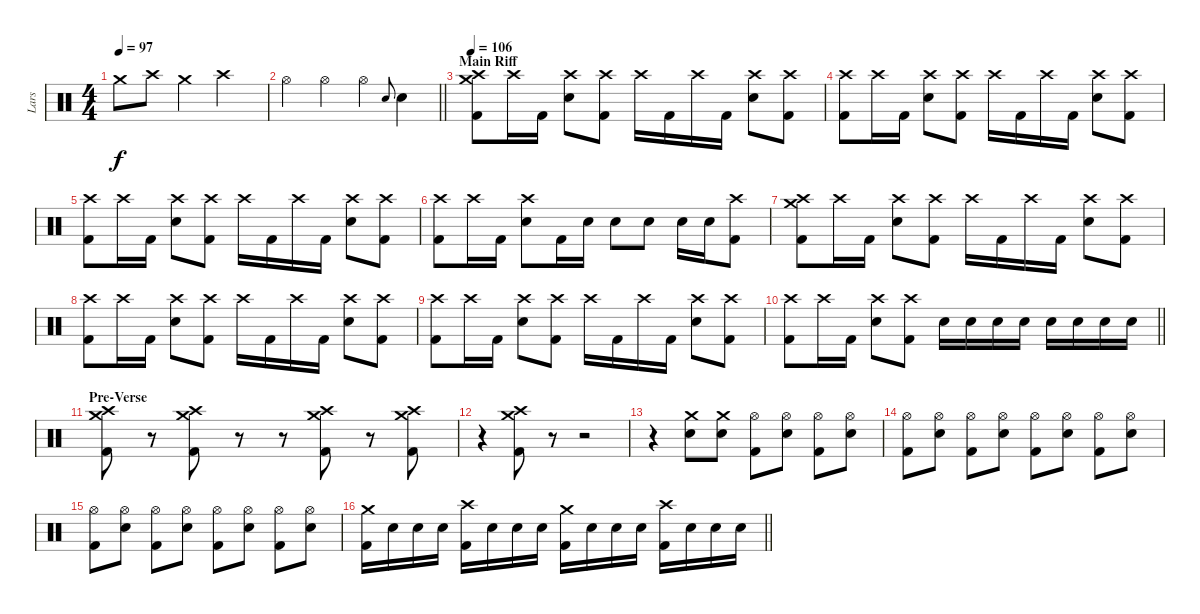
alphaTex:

\track ("Lars" "Lars") {instrument percussion}
\staff {score}
\articulation defaults
\ts (4 4)
\tempo 97
\clef neutral
\ks c "Crash medium (hit)".8{dy f} "Crash high (hit)".8 "Crash medium (hit)".4 "Crash high (hit)".2
|
\barLineRight lightlight "Hi-Hat (open)".4 "Hi-Hat (open)".4 "Hi-Hat (open)".4 "Electric Snare (hit)".8{gr onbeat} "Electric Snare (hit)".4
|
\section ("" "Main Riff")
\tempo 106
("Crash medium (hit)" "Crash high (hit)" "Kick (hit) 2").8 "Crash high (hit)".16 "Kick (hit) 2".16 ("Crash high (hit)" "Electric Snare (hit)").8 ("Crash high (hit)" "Kick (hit) 2").8 "Crash high (hit)".16 "Kick (hit) 2".16 "Crash high (hit)".16 "Kick (hit) 2".16 ("Crash high (hit)" "Electric Snare (hit)").8 ("Crash high (hit)" "Kick (hit) 2").8 |
("Crash high (hit)" "Kick (hit) 2").8 "Crash high (hit)".16 "Kick (hit) 2".16 ("Crash high (hit)" "Electric Snare (hit)").8 ("Crash high (hit)" "Kick (hit) 2").8 "Crash high (hit)".16 "Kick (hit) 2".16 "Crash high (hit)".16 "Kick (hit) 2".16 ("Crash high (hit)" "Electric Snare (hit)").8 ("Crash high (hit)" "Kick (hit) 2").8 |
("Crash high (hit)" "Kick (hit) 2").8 "Crash high (hit)".16 "Kick (hit) 2".16 ("Crash high (hit)" "Electric Snare (hit)").8 ("Crash high (hit)" "Kick (hit) 2").8 "Crash high (hit)".16 "Kick (hit) 2".16 "Crash high (hit)".16 "Kick (hit) 2".16 ("Crash high (hit)" "Electric Snare (hit)").8 ("Crash high (hit)" "Kick (hit) 2").8 |
("Crash high (hit)" "Kick (hit) 2").8 "Crash high (hit)".16 "Kick (hit) 2".16 ("Crash high (hit)" "Electric Snare (hit)").8 "Kick (hit) 2".16 "Electric Snare (hit)".16 "Electric Snare (hit)".8 "Electric Snare (hit)".8 "Electric Snare (hit)".16 "Electric Snare (hit)".16 ("Crash high (hit)" "Kick (hit) 2").8 |
("Crash medium (hit)" "Crash high (hit)" "Kick (hit) 2").8 "Crash high (hit)".16 "Kick (hit) 2".16 ("Crash high (hit)" "Electric Snare (hit)").8 ("Crash high (hit)" "Kick (hit) 2").8 "Crash high (hit)".16 "Kick (hit) 2".16 "Crash high (hit)".16 "Kick (hit) 2".16 ("Crash high (hit)" "Electric Snare (hit)").8 ("Crash high (hit)" "Kick (hit) 2").8 |
("Crash high (hit)" "Kick (hit) 2").8 "Crash high (hit)".16 "Kick (hit) 2".16 ("Crash high (hit)" "Electric Snare (hit)").8 ("Crash high (hit)" "Kick (hit) 2").8 "Crash high (hit)".16 "Kick (hit) 2".16 "Crash high (hit)".16 "Kick (hit) 2".16 ("Crash high (hit)" "Electric Snare (hit)").8 ("Crash high (hit)" "Kick (hit) 2").8 |
("Crash high (hit)" "Kick (hit) 2").8 "Crash high (hit)".16 "Kick (hit) 2".16 ("Crash high (hit)" "Electric Snare (hit)").8 ("Crash high (hit)" "Kick (hit) 2").8 "Crash high (hit)".16 "Kick (hit) 2".16 "Crash high (hit)".16 "Kick (hit) 2".16 ("Crash high (hit)" "Electric Snare (hit)").8 ("Crash high (hit)" "Kick (hit) 2").8 |
\barLineRight lightlight
("Crash high (hit)" "Kick (hit) 2").8 "Crash high (hit)".16 "Kick (hit) 2".16 ("Crash high (hit)" "Electric Snare (hit)").8 ("Crash high (hit)" "Kick (hit) 2").8 "Electric Snare (hit)".16 "Electric Snare (hit)".16 "Electric Snare (hit)".16 "Electric Snare (hit)".16 "Electric Snare (hit)".16 "Electric Snare (hit)".16 "Electric Snare (hit)".16 "Electric Snare (hit)".16 |
\section ("" "Pre-Verse")
("Crash medium (hit)" "Crash high (hit)" "Kick (hit) 2").8 r.8 ("Crash medium (hit)" "Crash high (hit)" "Kick (hit) 2").8 r.8 r.8 ("Crash medium (hit)" "Crash high (hit)" "Kick (hit) 2").8 r.8 ("Crash medium (hit)" "Crash high (hit)" "Kick (hit) 2").8 |
r.4 ("Crash medium (hit)" "Crash high (hit)" "Kick (hit) 2").8 r.8 r.2 |
r.4 ("Crash medium (hit)" "Electric Snare (hit)").8 ("Crash medium (hit)" "Electric Snare (hit)").8 ("Hi-Hat (open)" "Kick (hit) 2").8 ("Hi-Hat (open)" "Electric Snare (hit)").8 ("Hi-Hat (open)" "Kick (hit) 2").8 ("Hi-Hat (open)" "Electric Snare (hit)").8 |
("Hi-Hat (open)" "Kick (hit) 2").8 ("Hi-Hat (open)" "Electric Snare (hit)").8 ("Hi-Hat (open)" "Kick (hit) 2").8 ("Hi-Hat (open)" "Electric Snare (hit)").8 ("Hi-Hat (open)" "Kick (hit) 2").8 ("Hi-Hat (open)" "Electric Snare (hit)").8 ("Hi-Hat (open)" "Kick (hit) 2").8 ("Hi-Hat (open)" "Electric Snare (hit)").8 |
("Hi-Hat (open)" "Kick (hit) 2").8 ("Hi-Hat (open)" "Electric Snare (hit)").8 ("Hi-Hat (open)" "Kick (hit) 2").8 ("Hi-Hat (open)" "Electric Snare (hit)").8 ("Hi-Hat (open)" "Kick (hit) 2").8 ("Hi-Hat (open)" "Electric Snare (hit)").8 ("Hi-Hat (open)" "Kick (hit) 2").8 ("Hi-Hat (open)" "Electric Snare (hit)").8 |
\barLineRight lightlight
("Crash medium (hit)" "Kick (hit) 2").16 "Electric Snare (hit)".16 "Electric Snare (hit)".16 "Electric Snare (hit)".16 ("Crash high (hit)" "Kick (hit) 2").16 "Electric Snare (hit)".16 "Electric Snare (hit)".16 "Electric Snare (hit)".16 ("Crash medium (hit)" "Kick (hit) 2").16 "Electric Snare (hit)".16 "Electric Snare (hit)".16 "Electric Snare (hit)".16 ("Crash high (hit)" "Kick (hit) 2").16 "Electric Snare (hit)".16 "Electric Snare (hit)".16 "Electric Snare (hit)".16
